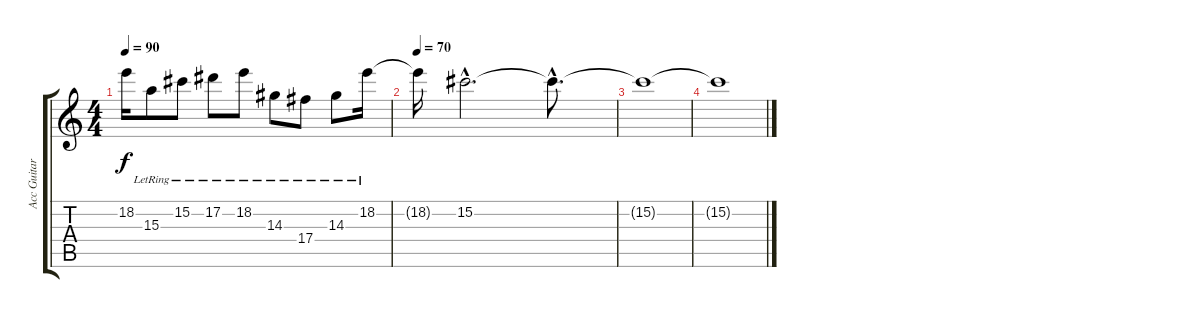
\track ("Acc Guitar Delay" "Acc Guitar") {instrument acousticguitarsteel}
\staff {score tabs}
\tuning (Eb4 Bb3 Gb3 Db3 Ab2 Eb2) {hide}
\ts (4 4)
\tempo 90
\clef g2
\ks c
18.2{t}.16{dy f} 15.3{lr}.8 15.2{lr}.8 17.2{lr}.8 18.2{lr}.8 14.3{lr}.8 17.4{lr}.8 14.3{lr}.8 18.2{lr}.16 |
\tempo 70
18.2{t}.16 15.2{hac}.2{d} 15.2{hac t}.8{d} |
15.2{t}.1 |
15.2{t}.1
